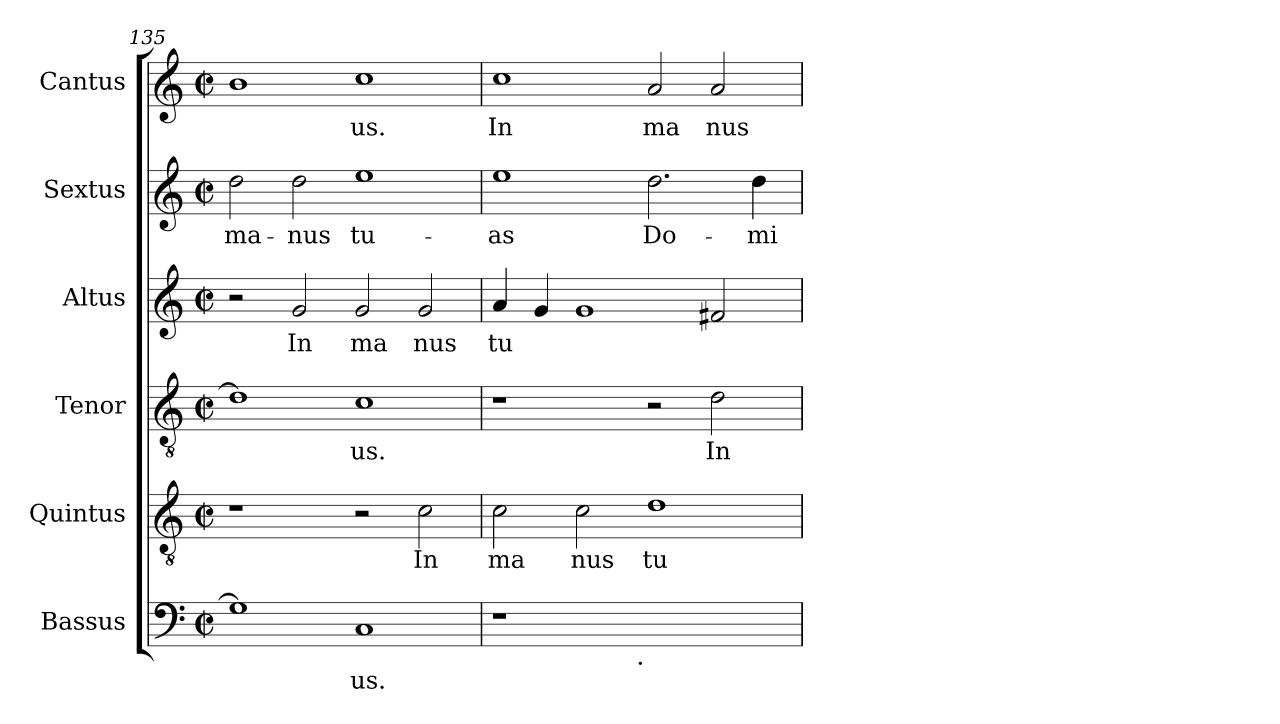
**kern	**text	**kern	**text	**kern	**text	**kern	**text	**kern	**text	**kern	**text
*part6	*part6	*part5	*part5	*part4	*part4	*part3	*part3	*part2	*part2	*part1	*part1
*staff6	*staff6	*staff5	*staff5	*staff4	*staff4	*staff3	*staff3	*staff2	*staff2	*staff1	*staff1
*I"Bassus	*	*I"Quintus	*	*I"Tenor	*	*I"Altus	*	*I"Sextus	*	*I"Cantus	*
*clefF4	*	*clefGv2	*	*clefGv2	*	*clefG2	*	*clefG2	*	*clefG2	*
*k[]	*	*k[]	*	*k[]	*	*k[]	*	*k[]	*	*k[]	*
*C:	*	*C:	*	*C:	*	*C:	*	*C:	*	*C:	*
*M2/2	*	*M2/2	*	*M2/2	*	*M2/2	*	*M2/2	*	*M2/2	*
*met(c|)	*	*met(c|)	*	*met(c|)	*	*met(c|)	*	*met(c|)	*	*met(c|)	*
=135	=135	=135	=135	=135	=135	=135	=135	=135	=135	=135	=135
!	!LO:LY:b:cj	!	!	!	!LO:LY:b:cj	!	!	!	!LO:LY:b:cj	!	!LO:LY:b:cj
1G]	.	1r	.	1d]	.	2r	.	2dd\	ma-	1b	.
!	!	!	!	!	!	!	!LO:LY:b:cj	!	!LO:LY:b:cj	!	!
.	.	.	.	.	.	2g/	In	2dd\	-nus	.	.
!	!LO:LY:b:cj	!	!	!	!LO:LY:b:cj	!	!LO:LY:b:cj	!	!LO:LY:b:cj	!	!LO:LY:b:cj
1C	us.	2r	.	1c	us.	2g/	ma	1ee	tu-	1cc	us.
!	!	!	!LO:LY:b:cj	!	!	!	!LO:LY:b:cj	!	!	!	!
.	.	2c\	In	.	.	2g/	nus	.	.	.	.
=136	=136	=136	=136	=136	=136	=136	=136	=136	=136	=136	=136
!	!	!	!LO:LY:b:cj	!	!	!	!LO:LY:b:cj	!	!LO:LY:b:cj	!	!LO:LY:b:cj
*^	*	*	*	*	*	*	*	*	*	*	*
1r	2ryy	.	2c\	ma	1r	.	4a/	tu	1ee	-as	1cc	In
!	!	!	!	!	!	!	!	!LO:LY:b:cj	!	!	!	!
.	.	.	.	.	.	.	4g/	.	.	.	.	.
!	!	!	!	!LO:LY:b:cj	!	!	!	!LO:LY:b:cj	!	!	!	!
.	4...ryy	.	2c\	nus	.	.	1g	.	.	.	.	.
!	!LO:TX:b:t=.	!	!	!	!	!	!	!	!	!	!	!
.	1ryy	.	.	.	.	.	.	.	.	.	.	.
!	!	!	!	!LO:LY:b:cj	!	!	!	!	!	!LO:LY:b:cj	!	!LO:LY:b:cj
1ryy	.	.	1d	tu	2r	.	.	.	2.dd\	Do-	2a/	ma
!	!	!	!	!	!	!LO:LY:b:cj	!	!LO:LY:b:cj	!	!	!	!LO:LY:b:cj
.	.	.	.	.	2d\	In	2f#/	.	.	.	2a/	nus
!	!	!	!	!	!	!	!	!	!	!LO:LY:b:cj	!	!
.	.	.	.	.	.	.	.	.	4dd\	-mi-	.	.
.	32ryy	.	.	.	.	.	.	.	.	.	.	.
*v	*v	*	*	*	*	*	*	*	*	*	*	*
=	=	=	=	=	=	=	=	=	=	=	=
*-	*-	*-	*-	*-	*-	*-	*-	*-	*-	*-	*-
